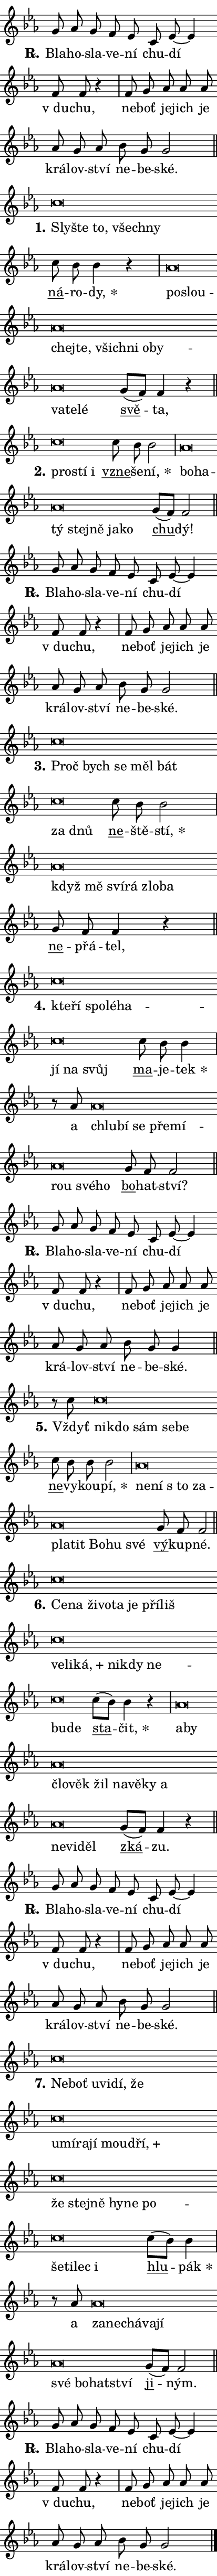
\version "2.22.1"
\header { tagline = "" }
\paper {
  indent = 0\cm
  top-margin = 0\cm
  right-margin = 0\cm
  bottom-margin = 0\cm
  left-margin = 0\cm
  paper-width = 7\cm
  page-breaking = #ly:one-page-breaking
  system-system-spacing.basic-distance = #11
  score-system-spacing.basic-distance = #11
  ragged-last = ##f
}


%% Author: Thomas Morley
%% https://lists.gnu.org/archive/html/lilypond-user/2020-05/msg00002.html
#(define (line-position grob)
"Returns position of @var[grob} in current system:
   @code{'start}, if at first time-step
   @code{'end}, if at last time-step
   @code{'middle} otherwise
"
  (let* ((col (ly:item-get-column grob))
         (ln (ly:grob-object col 'left-neighbor))
         (rn (ly:grob-object col 'right-neighbor))
         (col-to-check-left (if (ly:grob? ln) ln col))
         (col-to-check-right (if (ly:grob? rn) rn col))
         (break-dir-left
           (and
             (ly:grob-property col-to-check-left 'non-musical #f)
             (ly:item-break-dir col-to-check-left)))
         (break-dir-right
           (and
             (ly:grob-property col-to-check-right 'non-musical #f)
             (ly:item-break-dir col-to-check-right))))
        (cond ((eqv? 1 break-dir-left) 'start)
              ((eqv? -1 break-dir-right) 'end)
              (else 'middle))))

#(define (tranparent-at-line-position vctor)
  (lambda (grob)
  "Relying on @code{line-position} select the relevant enry from @var{vctor}.
Used to determine transparency,"
    (case (line-position grob)
      ((end) (not (vector-ref vctor 0)))
      ((middle) (not (vector-ref vctor 1)))
      ((start) (not (vector-ref vctor 2))))))

noteHeadBreakVisibility =
#(define-music-function (break-visibility)(vector?)
"Makes @code{NoteHead}s transparent relying on @var{break-visibility}"
#{
  \override NoteHead.transparent =
    #(tranparent-at-line-position break-visibility)
#})

#(define delete-ledgers-for-transparent-note-heads
  (lambda (grob)
    "Reads whether a @code{NoteHead} is transparent.
If so this @code{NoteHead} is removed from @code{'note-heads} from
@var{grob}, which is supposed to be @code{LedgerLineSpanner}.
As a result ledgers are not printed for this @code{NoteHead}"
    (let* ((nhds-array (ly:grob-object grob 'note-heads))
           (nhds-list
             (if (ly:grob-array? nhds-array)
                 (ly:grob-array->list nhds-array)
                 '()))
           ;; Relies on the transparent-property being done before
           ;; Staff.LedgerLineSpanner.after-line-breaking is executed.
           ;; This is fragile ...
           (to-keep
             (remove
               (lambda (nhd)
                 (ly:grob-property nhd 'transparent #f))
               nhds-list)))
      ;; TODO find a better method to iterate over grob-arrays, similiar
      ;; to filter/remove etc for lists
      ;; For now rebuilt from scratch
      (set! (ly:grob-object grob 'note-heads)  '())
      (for-each
        (lambda (nhd)
          (ly:pointer-group-interface::add-grob grob 'note-heads nhd))
        to-keep))))

hideNotes = {
  \noteHeadBreakVisibility #begin-of-line-visible
}
unHideNotes = {
  \noteHeadBreakVisibility #all-visible
}

% work-around for resetting accidentals
% https://lilypond.org/doc/v2.23/Documentation/notation/displaying-rhythms#unmetered-music
cadenzaMeasure = {
  \cadenzaOff
  \partial 1024 s1024
  \cadenzaOn
}

#(define-markup-command (accent layout props text) (markup?)
  "Underline accented syllable"
  (interpret-markup layout props
    #{\markup \override #'(offset . 4.3) \underline { #text }#}))

responsum = \markup \concat {
  "R" \hspace #-1.05 \path #0.1 #'((moveto 0 0.07) (lineto 0.9 0.8)) \hspace #0.05 "."
}

\layout {
    \context {
        \Staff
        \remove "Time_signature_engraver"
        \override LedgerLineSpanner.after-line-breaking = #delete-ledgers-for-transparent-note-heads
    }
    \context {
        \Voice {
            \override NoteHead.output-attributes = #'((class . "notehead"))
            \override Hairpin.height = #0.55
        }
    }
    \context {
        \Lyrics {
            \override StanzaNumber.output-attributes = #'((class . "stanzanumber"))
            \override LyricSpace.minimum-distance = #0.9
            \override LyricText.font-name = #"TeX Gyre Schola"
            \override LyricText.font-size = 1
            \override StanzaNumber.font-name = #"TeX Gyre Schola Bold"
            \override StanzaNumber.font-size = 1
        }
    }
}

% magnetic-lyrics.ily
%
%   written by
%     Jean Abou Samra <jean@abou-samra.fr>
%     Werner Lemberg <wl@gnu.org>
%
%   adapted by
%     Jiri Hon <jiri.hon@gmail.com>
%
% Version 2022-Apr-15

% https://www.mail-archive.com/lilypond-user@gnu.org/msg149350.html

#(define (Left_hyphen_pointer_engraver context)
   "Collect syllable-hyphen-syllable occurrences in lyrics and store
them in properties.  This engraver only looks to the left.  For
example, if the lyrics input is @code{foo -- bar}, it does the
following.

@itemize @bullet
@item
Set the @code{text} property of the @code{LyricHyphen} grob between
@q{foo} and @q{bar} to @code{foo}.

@item
Set the @code{left-hyphen} property of the @code{LyricText} grob with
text @q{foo} to the @code{LyricHyphen} grob between @q{foo} and
@q{bar}.
@end itemize

Use this auxiliary engraver in combination with the
@code{lyric-@/text::@/apply-@/magnetic-@/offset!} hook."
   (let ((hyphen #f)
         (text #f))
     (make-engraver
      (acknowledgers
       ((lyric-syllable-interface engraver grob source-engraver)
        (set! text grob)))
      (end-acknowledgers
       ((lyric-hyphen-interface engraver grob source-engraver)
        ;(when (not (grob::has-interface grob 'lyric-space-interface))
          (set! hyphen grob)));)
      ((stop-translation-timestep engraver)
       (when (and text hyphen)
         (ly:grob-set-object! text 'left-hyphen hyphen))
       (set! text #f)
       (set! hyphen #f)))))

#(define (lyric-text::apply-magnetic-offset! grob)
   "If the space between two syllables is less than the value in
property @code{LyricText@/.details@/.squash-threshold}, move the right
syllable to the left so that it gets concatenated with the left
syllable.

Use this function as a hook for
@code{LyricText@/.after-@/line-@/breaking} if the
@code{Left_@/hyphen_@/pointer_@/engraver} is active."
   (let ((hyphen (ly:grob-object grob 'left-hyphen #f)))
     (when hyphen
       (let ((left-text (ly:spanner-bound hyphen LEFT)))
         (when (grob::has-interface left-text 'lyric-syllable-interface)
           (let* ((common (ly:grob-common-refpoint grob left-text X))
                  (this-x-ext (ly:grob-extent grob common X))
                  (left-x-ext
                   (begin
                     ;; Trigger magnetism for left-text.
                     (ly:grob-property left-text 'after-line-breaking)
                     (ly:grob-extent left-text common X)))
                  ;; `delta` is the gap width between two syllables.
                  (delta (- (interval-start this-x-ext)
                            (interval-end left-x-ext)))
                  (details (ly:grob-property grob 'details))
                  (threshold (assoc-get 'squash-threshold details 0.2)))
             (when (< delta threshold)
               (let* (;; We have to manipulate the input text so that
                      ;; ligatures crossing syllable boundaries are not
                      ;; disabled.  For languages based on the Latin
                      ;; script this is essentially a beautification.
                      ;; However, for non-Western scripts it can be a
                      ;; necessity.
                      (lt (ly:grob-property left-text 'text))
                      (rt (ly:grob-property grob 'text))
                      (is-space (grob::has-interface hyphen 'lyric-space-interface))
                      (space (if is-space " " ""))
                      (space-markup (grob-interpret-markup grob " "))
                      (space-size (interval-length (ly:stencil-extent space-markup X)))
                      (extra-delta (if is-space space-size 0))
                      ;; Append new syllable.
                      (ltrt-space (if (and (string? lt) (string? rt))
                                (string-append lt space rt)
                                (make-concat-markup (list lt space rt))))
                      ;; Right-align `ltrt` to the right side.
                      (ltrt-space-markup (grob-interpret-markup
                               grob
                               (make-translate-markup
                                (cons (interval-length this-x-ext) 0)
                                (make-right-align-markup ltrt-space)))))
                 (begin
                   ;; Don't print `left-text`.
                   (ly:grob-set-property! left-text 'stencil #f)
                   ;; Set text and stencil (which holds all collected
                   ;; syllables so far) and shift it to the left.
                   (ly:grob-set-property! grob 'text ltrt-space)
                   (ly:grob-set-property! grob 'stencil ltrt-space-markup)
                   (ly:grob-translate-axis! grob (- (- delta extra-delta)) X))))))))))


#(define (lyric-hyphen::displace-bounds-first grob)
   ;; Make very sure this callback isn't triggered too early.
   (let ((left (ly:spanner-bound grob LEFT))
         (right (ly:spanner-bound grob RIGHT)))
     (ly:grob-property left 'after-line-breaking)
     (ly:grob-property right 'after-line-breaking)
     (ly:lyric-hyphen::print grob)))

squashThreshold = #0.4

\layout {
  \context {
    \Lyrics
    \consists #Left_hyphen_pointer_engraver
    \override LyricText.after-line-breaking =
      #lyric-text::apply-magnetic-offset!
    \override LyricHyphen.stencil = #lyric-hyphen::displace-bounds-first
    \override LyricText.details.squash-threshold = \squashThreshold
    \override LyricHyphen.minimum-distance = 0
    \override LyricHyphen.minimum-length = \squashThreshold
  }
}

squash = \override LyricText.details.squash-threshold = 9999
unSquash = \override LyricText.details.squash-threshold = \squashThreshold

left = \override LyricText.self-alignment-X = #LEFT
unLeft = \revert LyricText.self-alignment-X

starOffset = #(lambda (grob) 
                (let ((x_offset (ly:self-alignment-interface::aligned-on-x-parent grob)))
                  (if (= x_offset 0) 0 (+ x_offset 1.2))))

star = #(define-music-function (syllable)(string?)
"Append star separator at the end of a syllable"
#{
  \once \override LyricText.X-offset = #starOffset
  \lyricmode { \markup {
    #syllable
    \override #'((font-name . "TeX Gyre Schola Bold")) \hspace #0.2 \lower #0.65 \larger "*"
  } }
#})

starAccent = #(define-music-function (syllable)(string?)
"Append star separator at the end of a syllable and make accent"
#{
  \once \override LyricText.X-offset = #starOffset
  \lyricmode { \markup {
    \accent #syllable
    \override #'((font-name . "TeX Gyre Schola Bold")) \hspace #0.2 \lower #0.65 \larger "*"
  } }
#})

breath = #(define-music-function (syllable)(string?)
"Append breathing indicator at the end of a syllable"
#{
  \lyricmode { \markup { #syllable "+" } }
#})

optionalBreath = #(define-music-function (syllable)(string?)
"Append optional breathing indicator at the end of a syllable"
#{
  \lyricmode { \markup { #syllable "(+)" } }
#})


\score {
    <<
        \new Voice = "melody" { \cadenzaOn \key es \major \relative { g'8 as g f es \bar "" c es~ es4 \bar "" f8 f r4 \cadenzaMeasure \bar "|" f8 g \bar "" as as as \bar "" as g as \bar "" bes g g2 \cadenzaMeasure \bar "||" \break }
\relative { c''\breve*1/16 \hideNotes \breve*1/16 \bar "" \breve*1/16 \bar "" \breve*1/16 \breve*1/16 \bar "" \unHideNotes \bar "" c8 bes bes4 r \cadenzaMeasure \bar "|" as\breve*1/16 \hideNotes \breve*1/16 \bar "" \breve*1/16 \bar "" \breve*1/16 \bar "" \breve*1/16 \bar "" \breve*1/16 \bar "" \breve*1/16 \bar "" \breve*1/16 \bar "" \breve*1/16 \bar "" \breve*1/16 \breve*1/16 \bar "" \unHideNotes \bar "" g8[( f)] f4 r \cadenzaMeasure \bar "||" \break }
\relative { c''\breve*1/16 \hideNotes \breve*1/16 \breve*1/16 \bar "" \unHideNotes \bar "" c8 bes bes2 \cadenzaMeasure \bar "|" as\breve*1/16 \hideNotes \breve*1/16 \bar "" \breve*1/16 \bar "" \breve*1/16 \bar "" \breve*1/16 \bar "" \breve*1/16 \breve*1/16 \bar "" \unHideNotes \bar "" g8[( f)] f2 \cadenzaMeasure \bar "||" \break }
\relative { g'8 as g f es \bar "" c es~ es4 \bar "" f8 f r4 \cadenzaMeasure \bar "|" f8 g \bar "" as as as \bar "" as g as \bar "" bes g g2 \cadenzaMeasure \bar "||" \break }
\relative { c''\breve*1/16 \hideNotes \breve*1/16 \bar "" \breve*1/16 \bar "" \breve*1/16 \bar "" \breve*1/16 \bar "" \breve*1/16 \breve*1/16 \bar "" \unHideNotes \bar "" c8 bes bes2 \cadenzaMeasure \bar "|" as\breve*1/16 \hideNotes \breve*1/16 \bar "" \breve*1/16 \bar "" \breve*1/16 \bar "" \breve*1/16 \breve*1/16 \bar "" \unHideNotes \bar "" g8 f f4 r \cadenzaMeasure \bar "||" \break }
\relative { c''\breve*1/16 \hideNotes \breve*1/16 \bar "" \breve*1/16 \bar "" \breve*1/16 \bar "" \breve*1/16 \bar "" \breve*1/16 \bar "" \breve*1/16 \breve*1/16 \bar "" \unHideNotes \bar "" c8 bes bes4 \cadenzaMeasure \bar "|" r8 as8 as\breve*1/16 \hideNotes \breve*1/16 \bar "" \breve*1/16 \bar "" \breve*1/16 \bar "" \breve*1/16 \bar "" \breve*1/16 \bar "" \breve*1/16 \breve*1/16 \bar "" \unHideNotes \bar "" g8 f f2 \cadenzaMeasure \bar "||" \break }
\relative { g'8 as g f es \bar "" c es~ es4 \bar "" f8 f r4 \cadenzaMeasure \bar "|" f8 g \bar "" as as as \bar "" as g as \bar "" bes g g4 \cadenzaMeasure \bar "||" \break }
\relative { r8 c''8 c\breve*1/16 \hideNotes \breve*1/16 \bar "" \breve*1/16 \bar "" \breve*1/16 \breve*1/16 \bar "" \unHideNotes \bar "" c8 bes bes bes2 \cadenzaMeasure \bar "|" as\breve*1/16 \hideNotes \breve*1/16 \bar "" \breve*1/16 \bar "" \breve*1/16 \bar "" \breve*1/16 \bar "" \breve*1/16 \bar "" \breve*1/16 \bar "" \breve*1/16 \breve*1/16 \bar "" \unHideNotes \bar "" g8 f f2 \cadenzaMeasure \bar "||" \break }
\relative { c''\breve*1/16 \hideNotes \breve*1/16 \bar "" \breve*1/16 \bar "" \breve*1/16 \bar "" \breve*1/16 \bar "" \breve*1/16 \bar "" \breve*1/16 \bar "" \breve*1/16 \bar "" \breve*1/16 \bar "" \breve*1/16 \bar "" \breve*1/16 \bar "" \breve*1/16 \bar "" \breve*1/16 \bar "" \breve*1/16 \bar "" \breve*1/16 \breve*1/16 \bar "" \unHideNotes \bar "" c8[( bes)] bes4 r \cadenzaMeasure \bar "|" as\breve*1/16 \hideNotes \breve*1/16 \bar "" \breve*1/16 \bar "" \breve*1/16 \bar "" \breve*1/16 \bar "" \breve*1/16 \bar "" \breve*1/16 \bar "" \breve*1/16 \bar "" \breve*1/16 \bar "" \breve*1/16 \bar "" \breve*1/16 \breve*1/16 \bar "" \unHideNotes \bar "" g8[( f)] f4 r \cadenzaMeasure \bar "||" \break }
\relative { g'8 as g f es \bar "" c es~ es4 \bar "" f8 f r4 \cadenzaMeasure \bar "|" f8 g \bar "" as as as \bar "" as g as \bar "" bes g g2 \cadenzaMeasure \bar "||" \break }
\relative { c''\breve*1/16 \hideNotes \breve*1/16 \bar "" \breve*1/16 \bar "" \breve*1/16 \bar "" \breve*1/16 \bar "" \breve*1/16 \bar "" \breve*1/16 \bar "" \breve*1/16 \bar "" \breve*1/16 \bar "" \breve*1/16 \bar "" \breve*1/16 \bar "" \breve*1/16 \bar "" \breve*1/16 \bar "" \breve*1/16 \bar "" \breve*1/16 \bar "" \breve*1/16 \bar "" \breve*1/16 \bar "" \breve*1/16 \bar "" \breve*1/16 \bar "" \breve*1/16 \bar "" \breve*1/16 \breve*1/16 \bar "" \unHideNotes \bar "" c8[( bes)] bes4 \cadenzaMeasure \bar "|" r8 as8 as\breve*1/16 \hideNotes \breve*1/16 \bar "" \breve*1/16 \bar "" \breve*1/16 \bar "" \breve*1/16 \bar "" \breve*1/16 \bar "" \breve*1/16 \bar "" \breve*1/16 \breve*1/16 \bar "" \unHideNotes \bar "" g8[( f)] f2 \cadenzaMeasure \bar "||" \break }
\relative { g'8 as g f es \bar "" c es~ es4 \bar "" f8 f r4 \cadenzaMeasure \bar "|" f8 g \bar "" as as as \bar "" as g as \bar "" bes g g2 \cadenzaMeasure \bar "||" \break } \bar "|." }
        \new Lyrics \lyricsto "melody" { \lyricmode { \set stanza = \responsum
Bla -- ho -- sla -- ve -- ní chu -- dí "v du" -- chu, ne -- boť je -- jich je krá -- lov -- ství ne -- be -- ské.
\set stanza = "1."
\left Sly -- \squash šte to, všech -- ny \unLeft \unSquash \markup \accent ná -- ro -- \star dy, \left po -- \squash slou -- chej -- te, všich -- ni o -- by -- va -- te -- lé \unLeft \unSquash \markup \accent svě -- ta,
\set stanza = "2."
\left pro -- \squash stí i \unLeft \unSquash \markup \accent vzne -- še -- \star ní, \left bo -- \squash ha -- tý stej -- ně ja -- ko \unLeft \unSquash \markup \accent chu -- dý!
\set stanza = \responsum
Bla -- ho -- sla -- ve -- ní chu -- dí "v du" -- chu, ne -- boť je -- jich je krá -- lov -- ství ne -- be -- ské.
\set stanza = "3."
\left Proč \squash bych se měl bát za dnů \unLeft \unSquash \markup \accent ne -- ště -- \star stí, \left když \squash mě sví -- rá zlo -- ba \unLeft \unSquash \markup \accent ne -- přá -- tel,
\set stanza = "4."
\left kte -- \squash ří spo -- lé -- ha -- jí na svůj \unLeft \unSquash \markup \accent ma -- je -- \star tek a \left chlu -- \squash bí se pře -- mí -- rou své -- ho \unLeft \unSquash \markup \accent bo -- hat -- ství?
\set stanza = \responsum
Bla -- ho -- sla -- ve -- ní chu -- dí "v du" -- chu, ne -- boť je -- jich je krá -- lov -- ství ne -- be -- ské.
\set stanza = "5."
Vždyť \left ni -- \squash kdo sám se -- be \unLeft \unSquash \markup \accent ne -- vy -- kou -- \star pí, \left ne -- \squash ní "s to" za -- pla -- tit Bo -- hu své \unLeft \unSquash \markup \accent vý -- kup -- né.
\set stanza = "6."
\left Ce -- \squash na ži -- vo -- ta je pří -- liš ve -- li -- \breath "ká," ni -- kdy ne -- bu -- de \unLeft \unSquash \markup \accent sta -- \star čit, \left a -- \squash by člo -- věk žil na -- vě -- ky a ne -- vi -- děl \unLeft \unSquash \markup \accent zká -- zu.
\set stanza = \responsum
Bla -- ho -- sla -- ve -- ní chu -- dí "v du" -- chu, ne -- boť je -- jich je krá -- lov -- ství ne -- be -- ské.
\set stanza = "7."
\left Ne -- \squash boť u -- vi -- dí, že u -- mí -- ra -- jí mou -- \breath "dří," že stej -- ně hy -- ne po -- še -- ti -- lec i \unLeft \unSquash \markup \accent hlu -- \star pák a \left za -- \squash ne -- chá -- va -- jí své bo -- hat -- ství \unLeft \unSquash \markup \accent ji -- ným.
\set stanza = \responsum
Bla -- ho -- sla -- ve -- ní chu -- dí "v du" -- chu, ne -- boť je -- jich je krá -- lov -- ství ne -- be -- ské. } }
    >>
    \layout {}
}
